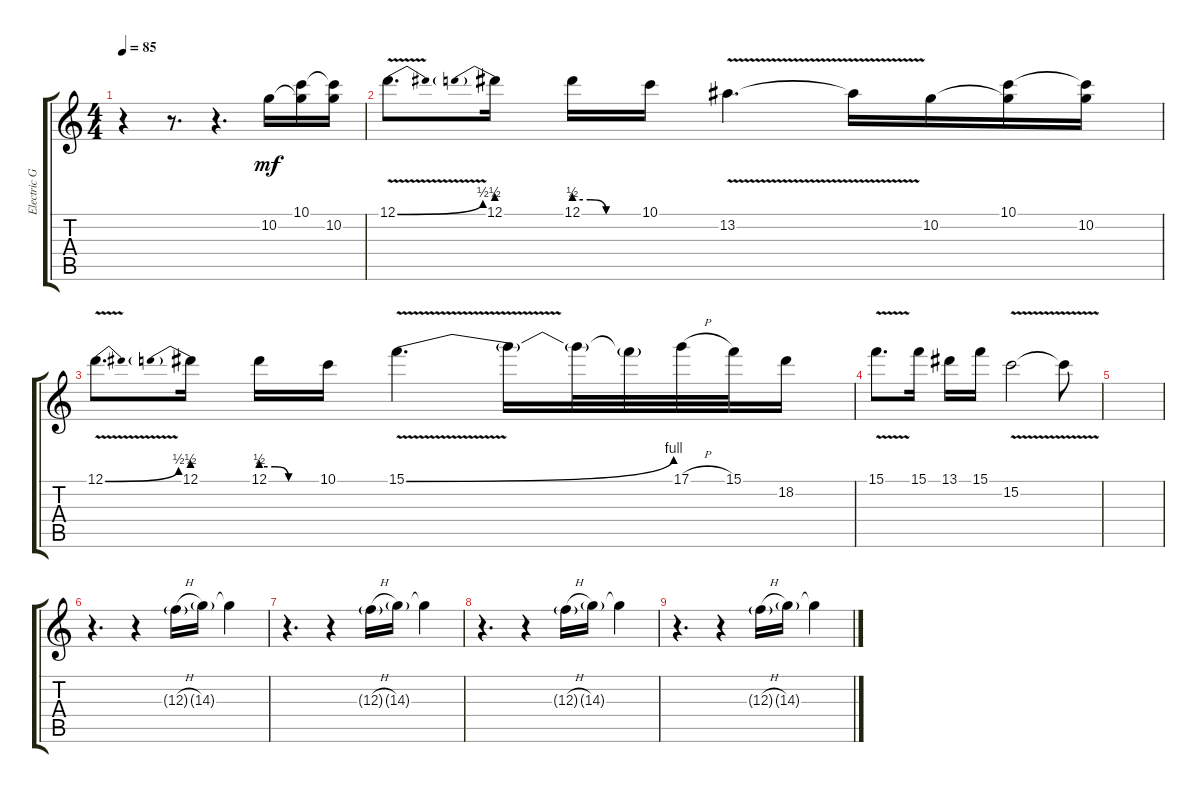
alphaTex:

\track ("Electric Guitar solo" "Electric G") {instrument distortionguitar}
\staff {score tabs}
\tuning (D4 A3 F3 C3 G2 C2) {hide}
\ts (4 4)
\tempo 85
\clef g2
\ks c
r.4{dy mf} r.8{d} r.4{d} 10.2.16 (10.1 10.2{t}).16 (10.1{t} 10.2).16 |
12.1{be (bend 0 0 60 2) v}.8{d} 12.1{be (prebend 0 2 60 2)}.16 12.1{be (custom 0 2 15 2 30 0 60 0)}.16 10.1.16 13.2{v}.4{d} 13.2{t}.16 10.2.16 (10.1 10.2{t}).16 (10.1{t} 10.2).16 |
12.1{be (bend 0 0 60 2) v}.8{d} 12.1{be (prebend 0 2 60 2)}.16 12.1{be (custom 0 2 15 2 30 0 60 0)}.16 10.1.16 15.1{be (bend 0 0 60 4) v}.4{d} 15.1{t}.16 15.1{t}.32 15.1{t}.32 17.1{h}.32 15.1.32 18.2.16 |
15.1{v}.8{d} 15.1.16 13.1.16 15.1.16 15.2{v}.2 15.2{t}.8 |
|
r.4{d volume 13} r.4 12.3{h g}.16 14.3{g}.16 14.3{t}.4 |
r.4{d} r.4 12.3{h g}.16 14.3{g}.16 14.3{t}.4 |
r.4{d} r.4 12.3{h g}.16 14.3{g}.16 14.3{t}.4 |
r.4{d} r.4 12.3{h g}.16 14.3{g}.16 14.3{t}.4
